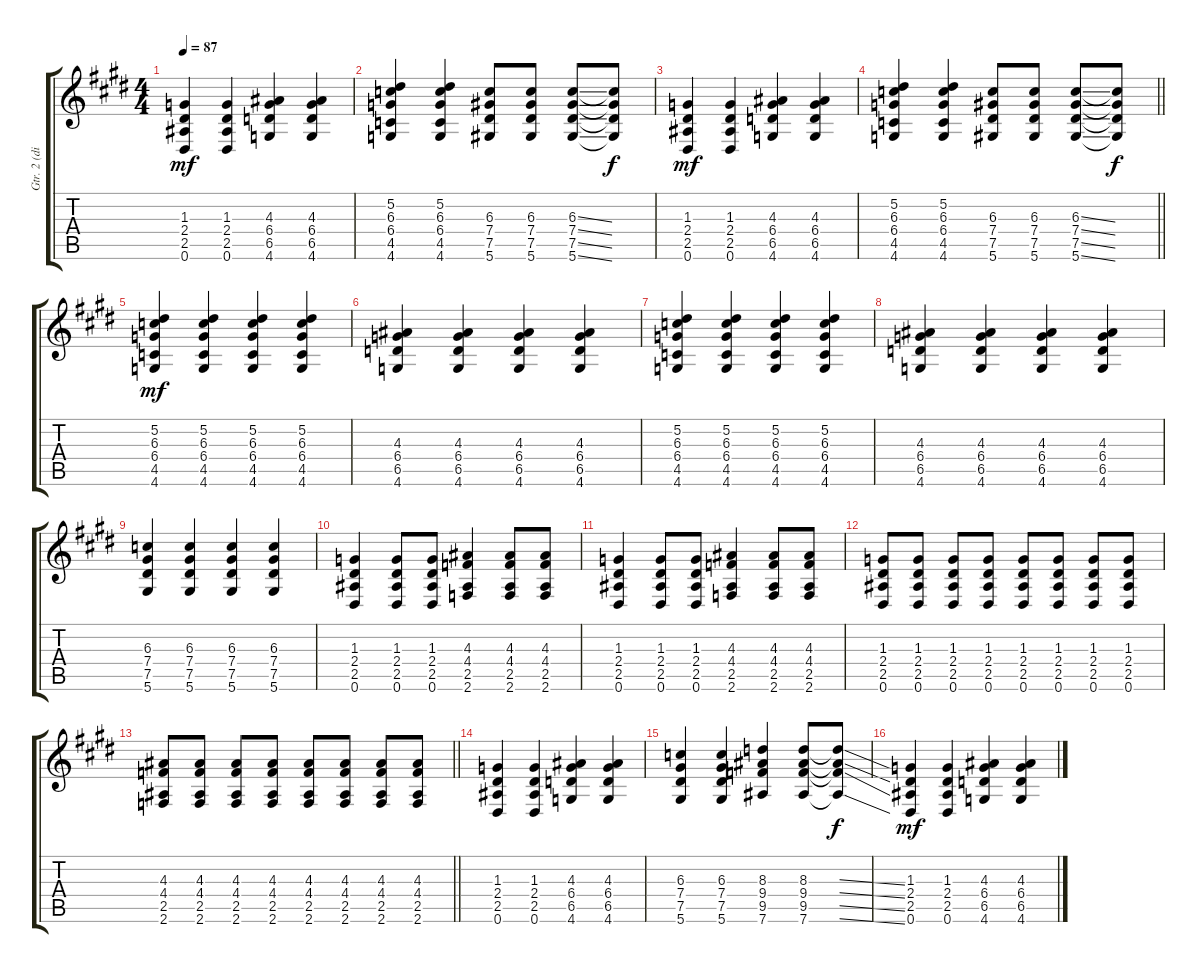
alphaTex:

\track ("Gtr. 2 (dist.)" "Gtr. 2 (di") {instrument overdrivenguitar}
\staff {score tabs}
\tuning (Eb4 Bb3 Gb3 Db3 Ab2 Eb2) {hide}
\ts (4 4)
\tempo 87
\clef g2
\ks e
(1.3 2.4 2.5 0.6).4{dy mf} (1.3 2.4 2.5 0.6).4 (4.3 6.4 6.5 4.6).4 (4.3 6.4 6.5 4.6).4 |
(5.2 6.3 6.4 4.5 4.6).4 (5.2 6.3 6.4 4.5 4.6).4 (6.3 7.4 7.5 5.6).8 (6.3 7.4 7.5 5.6).8 (6.3{ss} 7.4{ss} 7.5{ss} 5.6{ss}).8 (6.3{t} 7.4{t} 7.5{t} 5.6{t}).8{dy f} |
(1.3 2.4 2.5 0.6).4{dy mf} (1.3 2.4 2.5 0.6).4 (4.3 6.4 6.5 4.6).4 (4.3 6.4 6.5 4.6).4 |
\barLineRight lightlight
(5.2 6.3 6.4 4.5 4.6).4 (5.2 6.3 6.4 4.5 4.6).4 (6.3 7.4 7.5 5.6).8 (6.3 7.4 7.5 5.6).8 (6.3{ss} 7.4{ss} 7.5{ss} 5.6{ss}).8 (6.3{t} 7.4{t} 7.5{t} 5.6{t}).8{dy f} |
(5.2 6.3 6.4 4.5 4.6).4{dy mf} (5.2 6.3 6.4 4.5 4.6).4 (5.2 6.3 6.4 4.5 4.6).4 (5.2 6.3 6.4 4.5 4.6).4 |
(4.3 6.4 6.5 4.6).4 (4.3 6.4 6.5 4.6).4 (4.3 6.4 6.5 4.6).4 (4.3 6.4 6.5 4.6).4 |
(5.2 6.3 6.4 4.5 4.6).4 (5.2 6.3 6.4 4.5 4.6).4 (5.2 6.3 6.4 4.5 4.6).4 (5.2 6.3 6.4 4.5 4.6).4 |
(4.3 6.4 6.5 4.6).4 (4.3 6.4 6.5 4.6).4 (4.3 6.4 6.5 4.6).4 (4.3 6.4 6.5 4.6).4 |
(6.3 7.4 7.5 5.6).4 (6.3 7.4 7.5 5.6).4 (6.3 7.4 7.5 5.6).4 (6.3 7.4 7.5 5.6).4 |
(1.3 2.4 2.5 0.6).4 (1.3 2.4 2.5 0.6).8 (1.3 2.4 2.5 0.6).8 (4.3 4.4 2.5 2.6).4 (4.3 4.4 2.5 2.6).8 (4.3 4.4 2.5 2.6).8 |
(1.3 2.4 2.5 0.6).4 (1.3 2.4 2.5 0.6).8 (1.3 2.4 2.5 0.6).8 (4.3 4.4 2.5 2.6).4 (4.3 4.4 2.5 2.6).8 (4.3 4.4 2.5 2.6).8 |
(1.3 2.4 2.5 0.6).8 (1.3 2.4 2.5 0.6).8 (1.3 2.4 2.5 0.6).8 (1.3 2.4 2.5 0.6).8 (1.3 2.4 2.5 0.6).8 (1.3 2.4 2.5 0.6).8 (1.3 2.4 2.5 0.6).8 (1.3 2.4 2.5 0.6).8 |
\barLineRight lightlight
(4.3 4.4 2.5 2.6).8 (4.3 4.4 2.5 2.6).8 (4.3 4.4 2.5 2.6).8 (4.3 4.4 2.5 2.6).8 (4.3 4.4 2.5 2.6).8 (4.3 4.4 2.5 2.6).8 (4.3 4.4 2.5 2.6).8 (4.3 4.4 2.5 2.6).8 |
(1.3 2.4 2.5 0.6).4 (1.3 2.4 2.5 0.6).4 (4.3 6.4 6.5 4.6).4 (4.3 6.4 6.5 4.6).4 |
(6.3 7.4 7.5 5.6).4 (6.3 7.4 7.5 5.6).4 (8.3 9.4 9.5 7.6).4 (8.3 9.4 9.5 7.6).8 (8.3{ss t} 9.4{ss t} 9.5{ss t} 7.6{ss t}).8{dy f} |
(1.3 2.4 2.5 0.6).4{dy mf} (1.3 2.4 2.5 0.6).4 (4.3 6.4 6.5 4.6).4 (4.3 6.4 6.5 4.6).4
